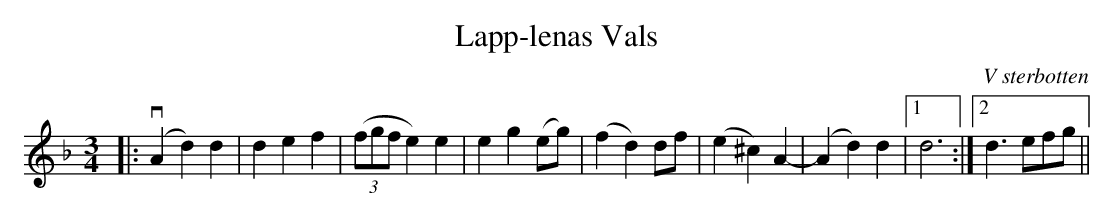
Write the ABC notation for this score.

X:1
T:Lapp-lenas Vals
O:V sterbotten
M:3/4
L:1/4
K:Dm
|: v(Ad) d | def |(3(f/g/f/ e)e | eg (e/g/) | (fd) d/f/ | (e^c)A- |(Ad)d |1 d3 :|2 d3/ e/f/g/ ||
